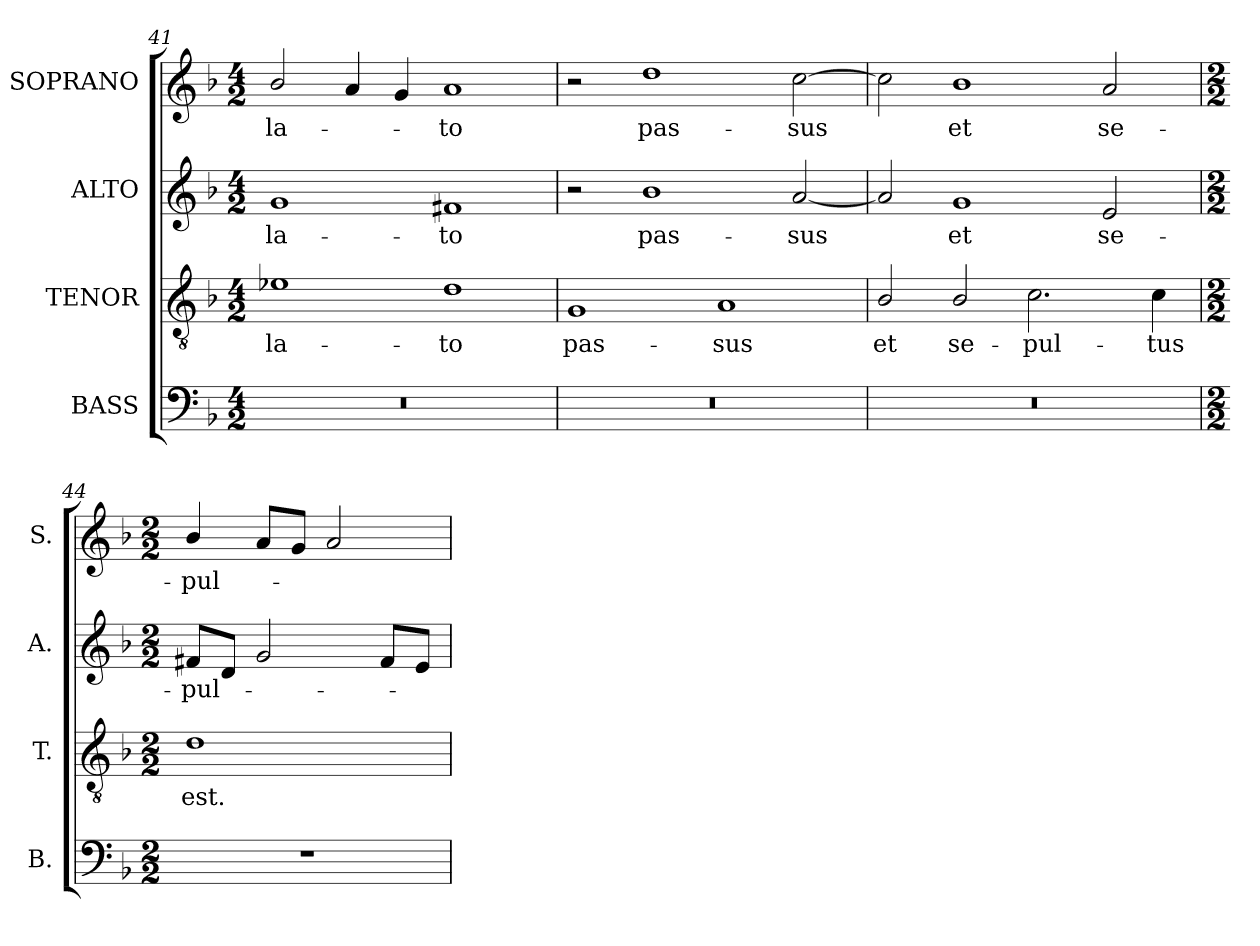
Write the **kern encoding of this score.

**kern	**kern	**text	**kern	**text	**kern	**text
*part4	*part3	*part3	*part2	*part2	*part1	*part1
*staff4	*staff3	*staff3	*staff2	*staff2	*staff1	*staff1
*I"BASS	*I"TENOR	*	*I"ALTO	*	*I"SOPRANO	*
*I'B.	*I'T.	*	*I'A.	*	*I'S.	*
*clefF4	*clefGv2	*	*clefG2	*	*clefG2	*
*	*ITrd7c12	*	*	*	*	*
*k[b-]	*k[b-]	*	*k[b-]	*	*k[b-]	*
*F:	*F:	*	*F:	*	*F:	*
*M4/2	*M4/2	*	*M4/2	*	*M4/2	*
=41	=41	=41	=41	=41	=41	=41
!LO:N:vis=1	!	!	!	!	!	!
!	!	!LO:LY:b:color=#000000	!	!	!	!
!	!	!	!	!LO:LY:b:color=#000000	!	!
!	!	!	!	!	!	!LO:LY:b:color=#000000
0r	1E-Xi	-la-	1gi	-la-	2b-i/	-la-
.	.	.	.	.	4ai/	.
.	.	.	.	.	4gi/	.
!	!	!LO:LY:b:color=#000000	!	!	!	!
!	!	!	!	!LO:LY:b:color=#000000	!	!
!	!	!	!	!	!	!LO:LY:b:color=#000000
.	1Di	-to	1f#Xi	-to	1ai	-to
!!LO:LB:g=z
=42	=42	=42	=42	=42	=42	=42
!LO:N:vis=1	!	!	!	!	!	!
!	!	!LO:LY:b:color=#000000	!	!	!	!
0r	1GGi	pas-	2r	.	2r	.
!	!	!	!	!LO:LY:b:color=#000000	!	!
!	!	!	!	!	!	!LO:LY:b:color=#000000
.	.	.	1b-i	pas-	1ddi	pas-
!	!	!LO:LY:b:color=#000000	!	!	!	!
.	1AAi	-sus	.	.	.	.
!	!	!	!	!LO:LY:b:color=#000000	!	!
!	!	!	!	!	!	!LO:LY:b:color=#000000
.	.	.	[2ai/	-sus	[2cci\	-sus
=43	=43	=43	=43	=43	=43	=43
!LO:N:vis=1	!	!	!	!	!	!
!	!	!LO:LY:b:color=#000000	!	!	!	!
0r	2BB-i/	et	2ai/]	.	2cci\]	.
!	!	!LO:LY:b:color=#000000	!	!	!	!
!	!	!	!	!LO:LY:b:color=#000000	!	!
!	!	!	!	!	!	!LO:LY:b:color=#000000
.	2BB-i/	se-	1gi	et	1b-i	et
!	!	!LO:LY:b:color=#000000	!	!	!	!
.	2.Ci\	-pul-	.	.	.	.
!	!	!	!	!LO:LY:b:color=#000000	!	!
!	!	!	!	!	!	!LO:LY:b:color=#000000
.	.	.	2ei/	se-	2ai/	se-
!	!	!LO:LY:b:color=#000000	!	!	!	!
.	4Ci\	-tus	.	.	.	.
=44	=44	=44	=44	=44	=44	=44
*M2/2	*M2/2	*	*M2/2	*	*M2/2	*
!	!	!LO:LY:b:color=#000000	!	!	!	!
!	!	!	!	!LO:LY:b:color=#000000	!	!
!	!	!	!	!	!	!LO:LY:b:color=#000000
1r	1Di	est.	8f#Xi/L	-pul-	4b-i/	-pul-
.	.	.	8di/J	.	.	.
.	.	.	2gi/	.	8ai/L	.
.	.	.	.	.	8gi/J	.
.	.	.	.	.	2ai/	.
.	.	.	8f#i/L	.	.	.
.	.	.	8ei/J	.	.	.
=	=	=	=	=	=	=
*-	*-	*-	*-	*-	*-	*-
